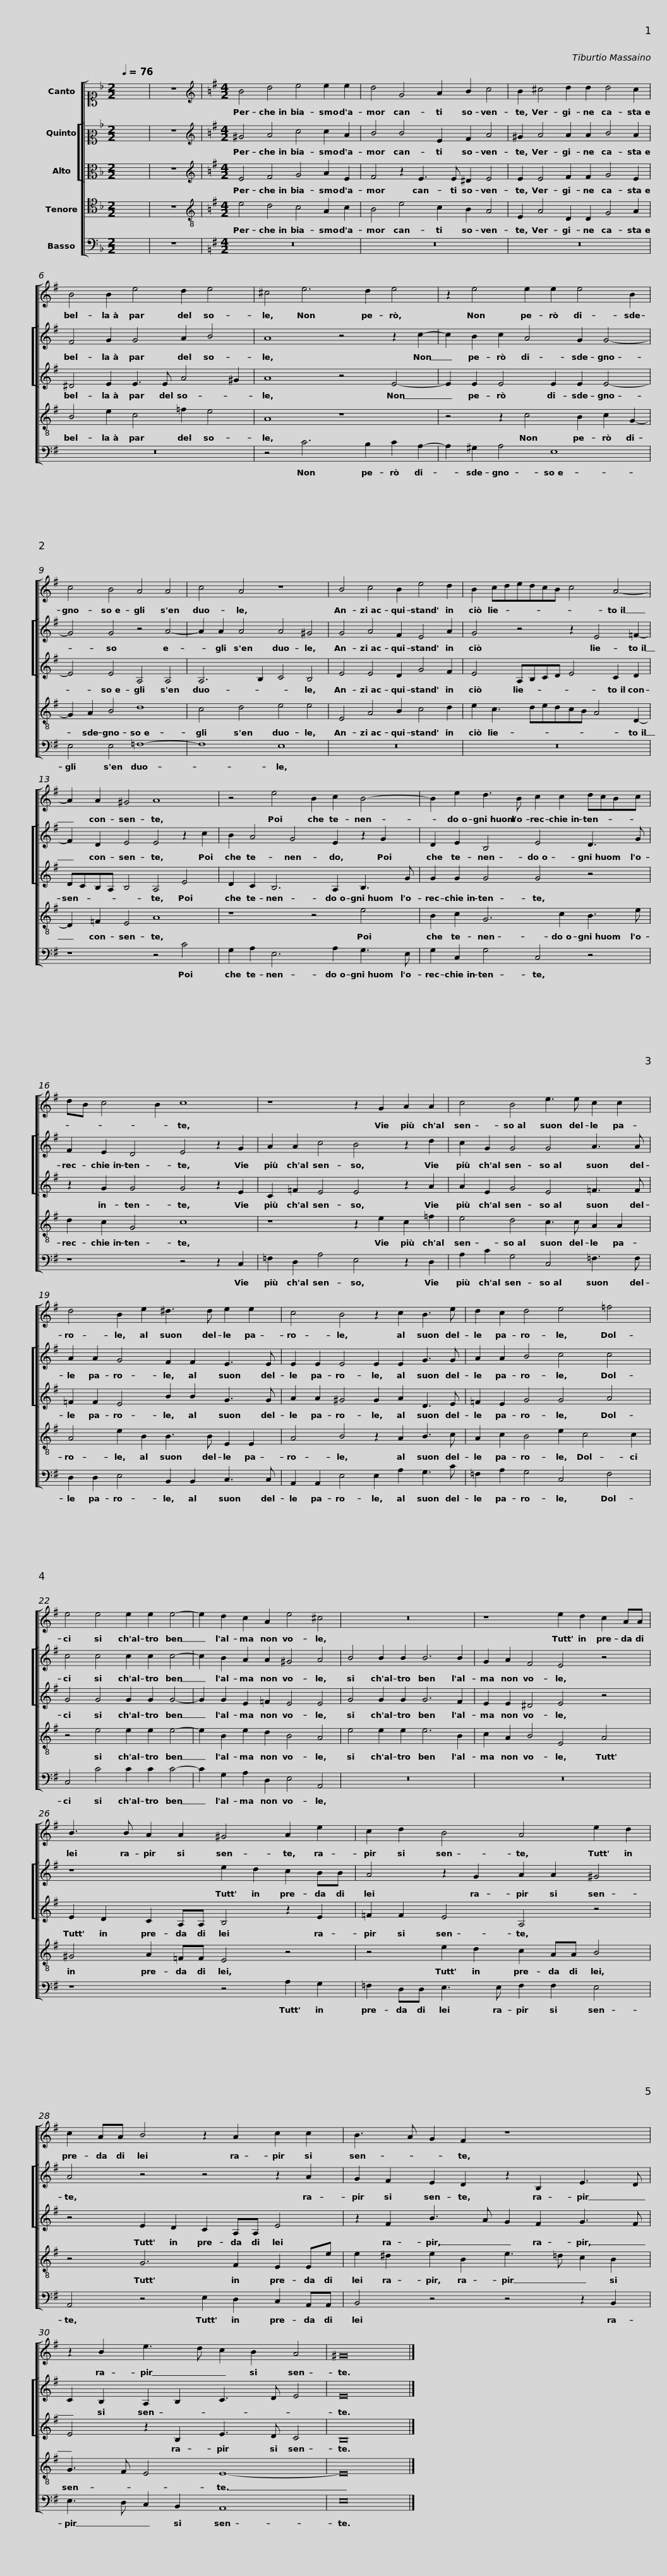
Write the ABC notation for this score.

X:1
%%score [ 1 [ 2 3 ] 4 5 ]
L:1/8
Q:1/4=76
M:2/2
I:linebreak $
K:F
V:1 alto1
V:2 alto2
V:3 alto
V:4 tenor
V:5 bass
V:1
 x8 | z8 |[K:G][M:4/2][K:treble] B4 d4 e4 e2 e2 | d4 G4 A2 B2 c4 | B2 ^c4 d2 d2 d4 c2 |$ %5
 B4 B2 e4 d2 e4 | ^c4 e6 d2 e4 | z2 e4 e2 e2 e4 B2 | c4 B4 A4 A4 |$ c4 A4 z8 | %10
 B4 c4 B2 e4 d2 | B2 cdedcB c4 A4- | A2 A2 ^G4 A8 |$ z4 e4 B2 c2 B4- | B2 e2 d3 B c2 c2 dcBc | %15
 dB c4 B2 c8 |$ z8 z2 G2 A2 A2 | c4 B4 e3 e c2 c2 | d4 B2 e2 ^d3 d e2 e2 |$ c4 B4 z2 c2 B3 e | %20
 d2 c2 d4 e4 =f4 | e4 e4 e2 e2 e4- | e2 d2 c2 A2 e4 ^c4 |$ z16 | z8 e2 d2 c2 AA | %25
 B3 B A2 A2 ^G4 A2 e2 |$ c2 d2 B4 A4 e2 d2 |$ c2 AA B4 z2 A2 c2 c2 | B3 A G2 F2 z8 | z2 B2 e3 d c2 B2 A4 | %30
 ^G16 |] %31
V:2
 x8 | z8 |[K:G][M:4/2][K:treble] ^G4 A4 c4 c2 A2 | B4 B4 E2 F2 A4 | ^G2 A4 A2 A2 B4 A2 |$ %5
 F4 G2 G4 A2 B4 | A8 z4 z2 c2- | c2 B2 c2 A4 G2 G4- | G4 G4 z4 A4- |$ A2 A2 A4 A4 ^G4 | %10
 G4 A4 F2 E4 A2 | G4 z4 z2 E4 =F2- | F2 D2 E4 E4 z2 c2 |$ B2 A4 G4 E2 z2 G2 | D2 E2 B,4 E4 D3 G | %15
 F2 E2 D4 E4 z2 G2 |$ A2 A2 c4 B4 z2 d2 | c2 G2 G4 G4 A3 A | A2 A2 G4 F2 F2 E3 E |$ E2 E2 E4 E2 E2 G3 G | %20
 A2 A2 B4 c4 c4 | c4 c4 c2 c2 c4- | c2 B2 A2 A2 ^G4 A4 |$ B4 B2 B2 B6 B2 | G2 A2 F4 E4 z4 | %25
 z8 e2 d2 c2 BB |$ A4 z2 G2 A2 A2 ^G4 |$ A4 z4 z4 z2 A2 | G2 F2 E2 D2 z2 B,2 E3 D | C2 B,2 A,2 B,2 C3 D E4 | %30
 E16 |] %31
V:3
 x8 | z8 |[K:G][M:4/2][K:treble] E4 F4 G4 A2 E2 | F4 z2 E3 E ^D2 E4 | E2 E4 F2 F2 G4 E2 |$ %5
 ^D4 E2 E3 E A4 ^G2 | A8 z4 E4- | E2 E2 E4 E2 E2 E4- | E4 E4 A,4 A,4 |$ A,6 B,2 C4 B,4 | %10
 E4 E4 D2 G4 F2 | E4 A,B,CD E4 C2 D2 | DCB,A, B,4 A,4 E4 |$ D2 C2 B,6 A,2 B,3 G | G2 G2 G4 G4 z4 | %15
 z2 G2 G4 G4 z2 E2 |$ C2 =F2 E4 E4 z2 A2 | A2 E2 G4 E4 =F3 F | =F2 F2 E4 B2 B2 G3 G |$ A2 A2 ^G4 G2 A2 D3 E | %20
 =F2 E2 G4 G4 A4 | G4 G4 G2 G2 G4- | G2 G2 E2 =F2 E4 E4 |$ G4 G2 G2 G6 F2 | E2 E2 ^D4 E4 z4 | %25
 E2 D2 C2 A,A, B,4 z2 E2 |$ =F2 F2 E4 A,4 z4 |$ z4 E2 D2 C2 A,A, E4 | z2 F2 B3 A G2 F2 G3 F | E4 z2 B,2 E3 D C4 | %30
 B,16 |] %31
V:4
 x8 | z8 |[K:G][M:4/2][K:treble-8] e4 d4 c4 A2 c2 | B4 e4 c2 B2 A4 | E2 A4 D2 D2 G4 A2 |$ %5
 B4 e2 c4 =f2 e4 | A8 z8 | z4 z2 c4 B2 c2 G2- | G2 A2 B4 d8 |$ c4 d4 e4 e4 | %10
 E4 A4 B2 c4 d2 | e2 c3 dedcB A4 D2- | D2 =F2 E4 A8 |$ z8 z4 e4 | B2 c2 G6 c2 B3 e | %15
 d2 c2 G4 c8 |$ z8 z2 e2 c2 =f2 | e4 d4 c3 c A2 A2 | A4 e2 B2 B3 B E2 E2 |$ A4 B4 z2 A2 B3 c | %20
 A2 c2 B4 e2 c4 c2 | z4 e4 e2 e2 e4- | e2 B2 e2 d2 B4 A4 |$ e4 e2 e2 e6 B2 | c2 A2 B4 E4 A4 | %25
 ^G4 A2 =FF E4 z4 |$ z4 e2 d2 c2 AA B4 |$ z4 G6 F2 E2 Ee | e2 ^d2 e2 B2 e3 =d c2 B2 | G3 F E4 E8- | %30
 E16 |] %31
V:5
 x8 | z8 |[K:G][M:4/2] z16 | z16 | z16 |$ %5
 z16 | z4 C6 B,2 C2 A,2- | A,2 ^G,2 A,4 E,8 | E,4 E,4 =F,8- |$ F,8 E,8 | %10
 z16 | z16 | z8 z4 C4 |$ G,2 A,2 E,6 A,2 G,3 E, | G,2 C,2 G,4 C,4 z4 | %15
 z8 z4 z2 C,2 |$ =F,2 D,2 A,4 E,4 z2 D,2 | A,2 C2 G,4 C,4 =F,3 F, | D,2 D,2 E,4 B,,2 B,,2 C,3 C, |$ A,,2 A,,2 E,4 E,2 A,2 G,3 C | %20
 =F,2 A,2 G,4 C,4 F,4 | C,4 C4 C2 C2 C4- | C2 G,2 A,2 D,2 E,4 A,,4 |$ z16 | z16 | %25
 z8 z4 A,2 G,2 |$ =F,2 D,D, E,3 E, F,2 F,2 E,4 |$ A,,4 z4 E,2 D,2 C,2 A,,A,, | B,,4 z4 z4 z2 B,,2 | E,3 D, C,2 B,,2 A,,8 | %30
 E,16 |] %31
